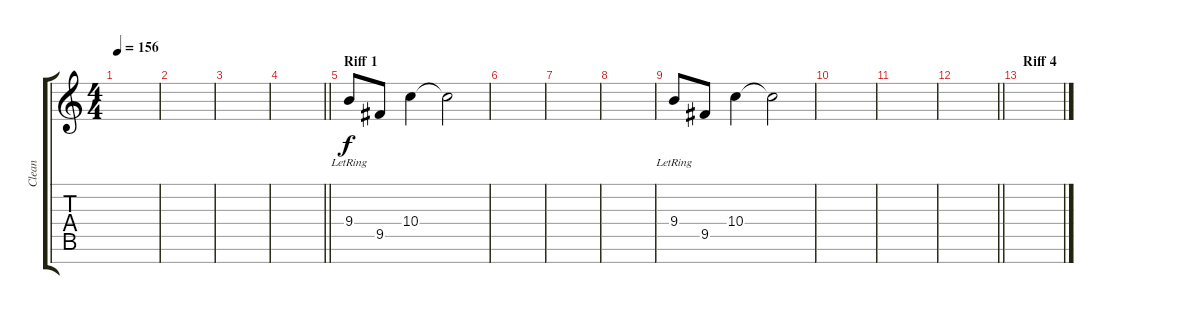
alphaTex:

\track ("Clean" "Clean") {instrument acousticguitarsteel}
\staff {score tabs}
\tuning (E4 B3 G3 D3 A2 E2 B1) {hide}
\ts (4 4)
\tempo 156
\clef g2
\ks c
|
|
|
\barLineRight lightlight
|
\section ("" "Riff 1")
9.4{lr}.8 9.5.8 10.4.4 10.4{t}.2 |
|
|
|
9.4{lr}.8 9.5.8 10.4.4 10.4{t}.2 |
|
|
\barLineRight lightlight
|
\section ("" "Riff 4")
